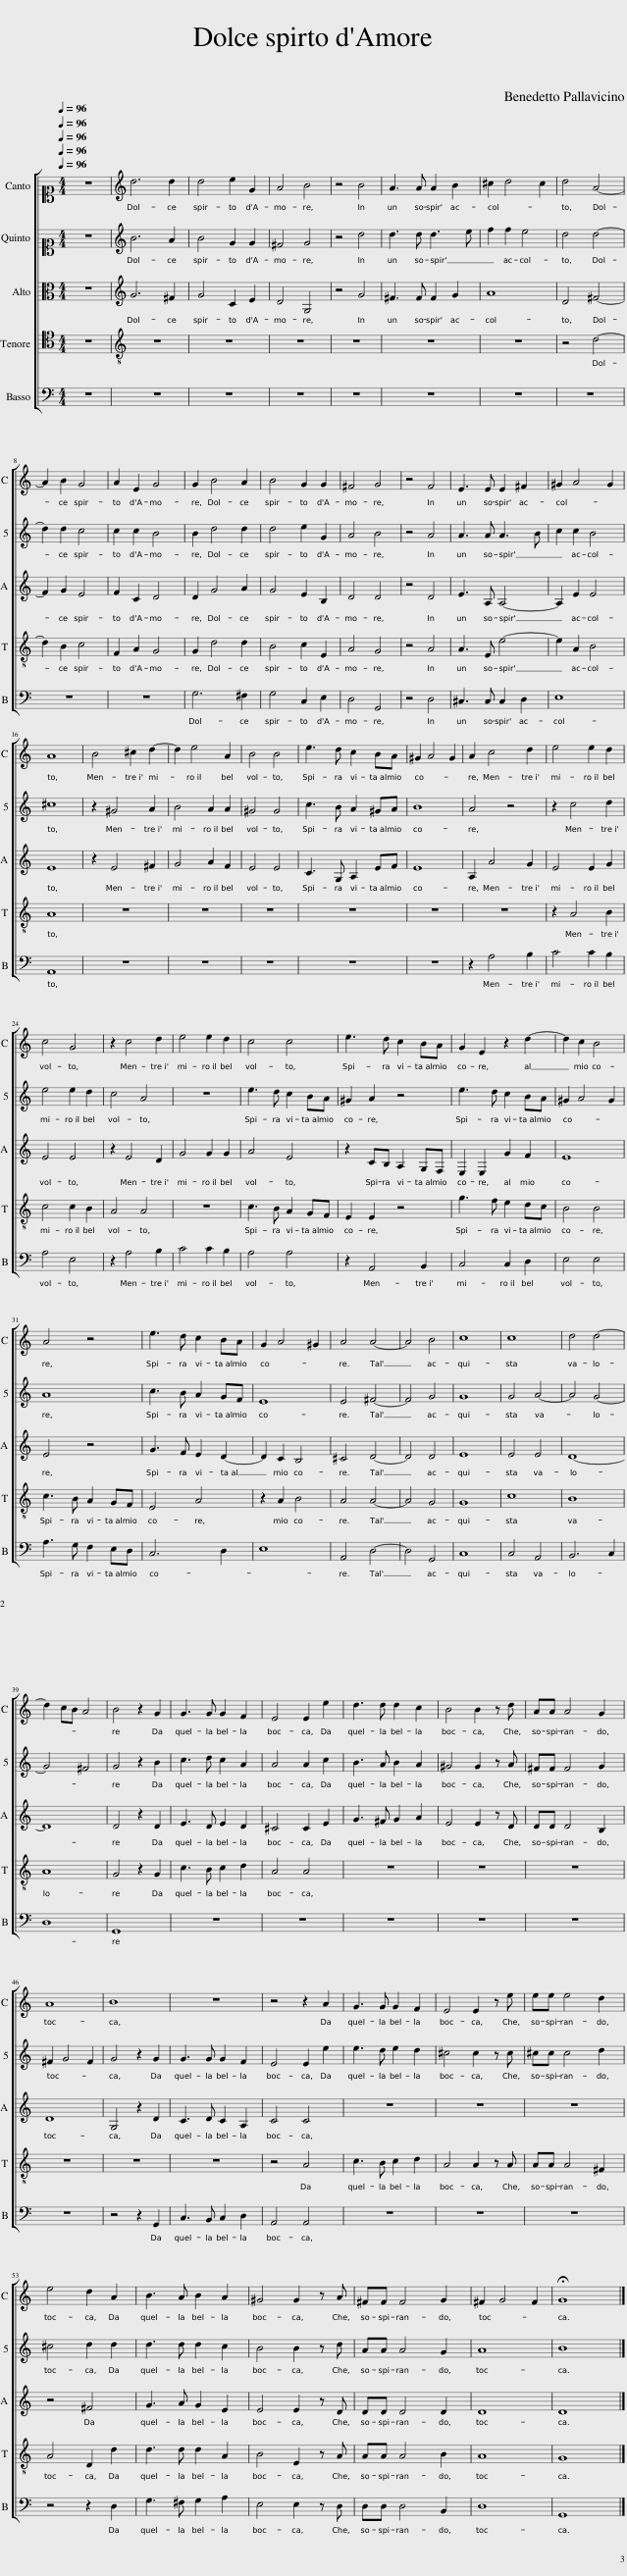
X:1
%%score [ 1 2 3 4 5 ]
L:1/8
Q:1/4=96
M:4/4
I:linebreak $
K:C
V:1 alto1
V:2 alto1
V:3 alto
V:4 tenor
V:5 bass
V:1
 z8 | d6 d2 | d4 e2 G2 | A4 B4 | z4 B4 | %5
 A3 A A2 B2 | ^c2 d4 c2 | d4 A4- |$ A2 B2 G4 | A2 E2 G4 | %10
 G2 B4 A2 | B4 G2 G2 | ^F4 G4 | z4 F4 | E3 E E2 ^F2 | %15
 ^G2 A4 G2 |$ A8 | B4 ^c2 d2- | d2 e4 A2 | B4 B4 | %20
 e3 d c2 BA | ^G2 A4 G2 | A2 c4 d2 | e4 e2 d2 |$ c4 G4 | %25
 z2 c4 d2 | e4 e2 d2 | c4 c4 | e3 d c2 BA | G2 E2 z2 d2- | %30
 d2 c2 B4 |$ A4 z4 | e3 d c2 BA | G2 A4 ^G2 | A4 A4- | %35
 A4 B4 | c8 | c8 | d4 d4- |$ d2 cB A4 | %40
 B4 z2 G2 | G3 G G2 F2 | E4 E2 e2 | d3 d d2 c2 | B4 B2 z d | %45
 AA A4 G2 |$ A8 | B8 | z8 | z4 z2 A2 | %50
 G3 G G2 F2 | E4 E2 z e | ee e4 d2 |$ e4 d2 A2 | B3 A B2 A2 | %55
 ^G4 G2 z A | ^FF F4 G2 | ^F2 G4 F2 | !fermata!G8 |] %59
V:2
 z8 | B6 A2 | B4 G2 G2 | ^F4 G4 | z4 d4 | %5
 d3 d d3 e | f2 f2 e4 | d4 d4- |$ d2 d2 c4 | c2 c2 B4 | %10
 B2 d4 d2 | d4 e2 G2 | A4 B4 | z4 A4 | A3 A A3 B | %15
 c2 c2 B4 |$ ^c8 | z2 ^G4 A2 | B4 A2 A2 | ^G4 G4 | %20
 c3 B A2 ^GA | B8 | A4 z4 | z2 c4 d2 |$ e4 e2 d2 | %25
 c4 A4 | z8 | e3 d c2 BA | ^G2 A2 z4 | e3 d c2 BA | %30
 ^G2 A4 G2 |$ A8 | c3 B A2 GF | E8 | E4 ^F4- | %35
 F4 G4 | G8 | G4 A4- | A4 G4- |$ G4 ^F4 | %40
 G4 z2 B2 | c3 d c2 A2 | A4 A2 c2 | B3 A B2 A2 | ^G4 G2 z A | %45
 ^FF F4 G2 |$ ^F2 G4 F2 | G4 z2 G2 | G3 G G2 F2 | E4 E2 e2 | %50
 e3 d e2 d2 | ^c4 c2 z c | ^cc c4 d2 |$ ^c4 d2 d2 | d3 d d2 c2 | %55
 B4 B2 z d | AA A4 G2 | A8 | B8 |] %59
V:3
 z8 | G6 ^F2 | G4 C2 E2 | D4 G,4 | z4 G4 | %5
 ^F3 F F2 G2 | A8 | D4 ^F4- |$ F2 G2 E4 | F2 C2 D4 | %10
 D2 G4 A2 | G4 E2 B,2 | D4 D4 | z4 D4 | E3 A, A,4- | %15
 A,2 E2 E4 |$ E8 | z2 E4 ^F2 | G4 A2 F2 | E4 E4 | %20
 C3 G, A,2 EF | E8 | A,2 A4 G2 | E4 E2 G2 |$ E4 E4 | %25
 z2 E4 D2 | G4 G2 G2 | A4 E4 | z2 CB, A,2 G,F, | E,2 E,2 G2 F2 | %30
 E8 |$ E4 z4 | G3 F E2 D2- | D2 C2 B,4 | ^C4 D4- | %35
 D4 D4 | E8 | E4 E4 | D8- |$ D8 | %40
 D4 z2 D2 | E3 D E2 D2 | ^C4 C2 E2 | G3 ^F G2 A2 | E4 E2 z D | %45
 DD D4 B,2 |$ D8 | G,4 z2 D2 | C3 D C2 A,2 | C4 C4 | %50
 z8 | z8 | z8 |$ z4 ^F4 | G3 A G2 E2 | %55
 E4 E2 z D | DD D4 D2 | D8 | D8 |] %59
V:4
 z8 | z8 | z8 | z8 | z8 | %5
 z8 | z8 | z4 D4- |$ D2 B,2 C4 | F,2 A,2 G,4 | %10
 G,2 D4 D2 | B,4 C2 E,2 | A,4 G,4 | z4 A,4 | A,3 E, E4- | %15
 E2 A,2 B,4 |$ A,8 | z8 | z8 | z8 | %20
 z8 | z8 | z8 | z2 A,4 B,2 |$ C4 C2 B,2 | %25
 A,4 A,4 | z8 | C3 B, A,2 G,F, | E,2 E,2 z4 | G3 F E2 DC | %30
 B,4 B,4 |$ C3 B, A,2 G,F, | E,4 A,4 | z2 A,2 B,4 | A,4 A,4- | %35
 A,4 G,4 | G,8 | C8 | B,8 |$ A,8 | %40
 G,4 z2 G,2 | C3 B, C2 D2 | A,4 A,4 | z8 | z8 | %45
 z8 |$ z8 | z8 | z8 | z4 A,4 | %50
 C3 B, C2 D2 | A,4 A,2 z A, | A,A, A,4 ^F,2 |$ A,4 D,2 D2 | D3 D D2 A,2 | %55
 B,4 E,2 z A, | A,A, A,4 B,2 | A,8 | G,8 |] %59
V:5
 z8 | z8 | z8 | z8 | z8 | %5
 z8 | z8 | z8 |$ z8 | z8 | %10
 G,6 ^F,2 | G,4 C,2 E,2 | D,4 G,,4 | z4 D,4 | ^C,3 C, C,2 D,2 | %15
 E,8 |$ A,,8 | z8 | z8 | z8 | %20
 z8 | z8 | z2 A,4 B,2 | C4 C2 B,2 |$ A,4 E,4 | %25
 z2 A,4 B,2 | C4 C2 B,2 | A,4 A,4 | z2 A,,4 B,,2 | C,4 C,2 D,2 | %30
 E,4 E,4 |$ A,3 G, F,2 E,D, | C,6 D,2 | E,8 | A,,4 D,4- | %35
 D,4 G,,4 | C,8 | C,4 A,,4 | B,,6 C,2 |$ D,8 | %40
 G,,8 | z8 | z8 | z8 | z8 | %45
 z8 |$ z8 | z4 z2 G,,2 | C,3 B,, C,2 D,2 | A,,4 A,,4 | %50
 z8 | z8 | z8 |$ z4 z2 D,2 | G,3 ^F, G,2 A,2 | %55
 E,4 E,2 z D, | D,D, D,4 B,,2 | D,8 | G,,8 |] %59
